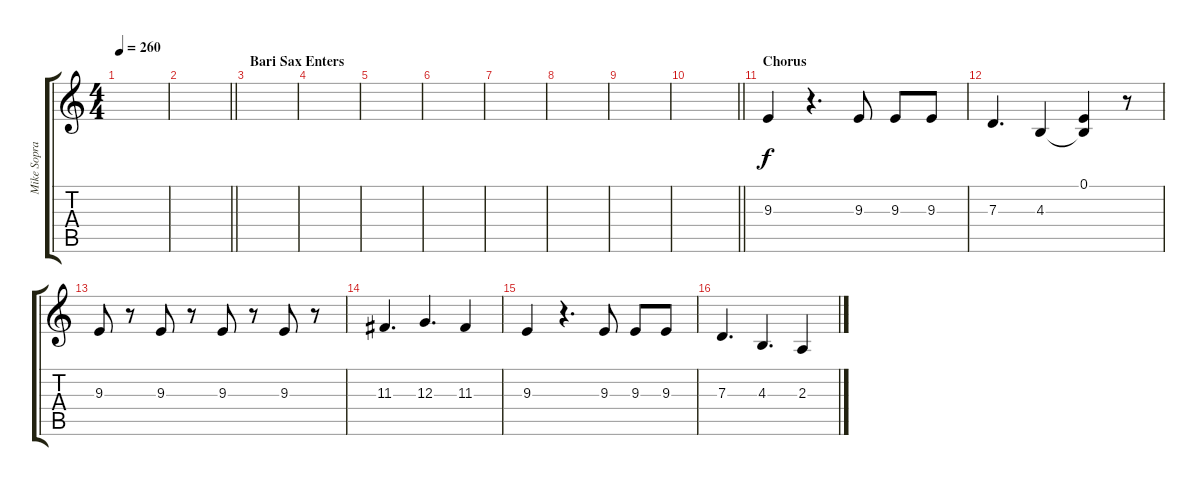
\track ("Mike Soprano     - Trombone" "Mike Sopra") {instrument trombone}
\staff {score tabs}
\tuning (E4 B3 G3 D3 A2 E2) {hide}
\ts (4 4)
\tempo 260
\clef g2
\ks c
|
\barLineRight lightlight
|
\section ("" "Bari Sax Enters")
|
|
|
|
|
|
|
\barLineRight lightlight
|
\section ("" "Chorus")
9.3.4 r.4{d} 9.3.8 9.3.8 9.3.8 |
7.3.4{d} 4.3.4 (0.1 4.3{t}).4 r.8 |
9.3.8 r.8 9.3.8 r.8 9.3.8 r.8 9.3.8 r.8 |
11.3.4{d} 12.3.4{d} 11.3.4 |
9.3.4 r.4{d} 9.3.8 9.3.8 9.3.8 |
7.3.4{d} 4.3.4{d} 2.3.4
